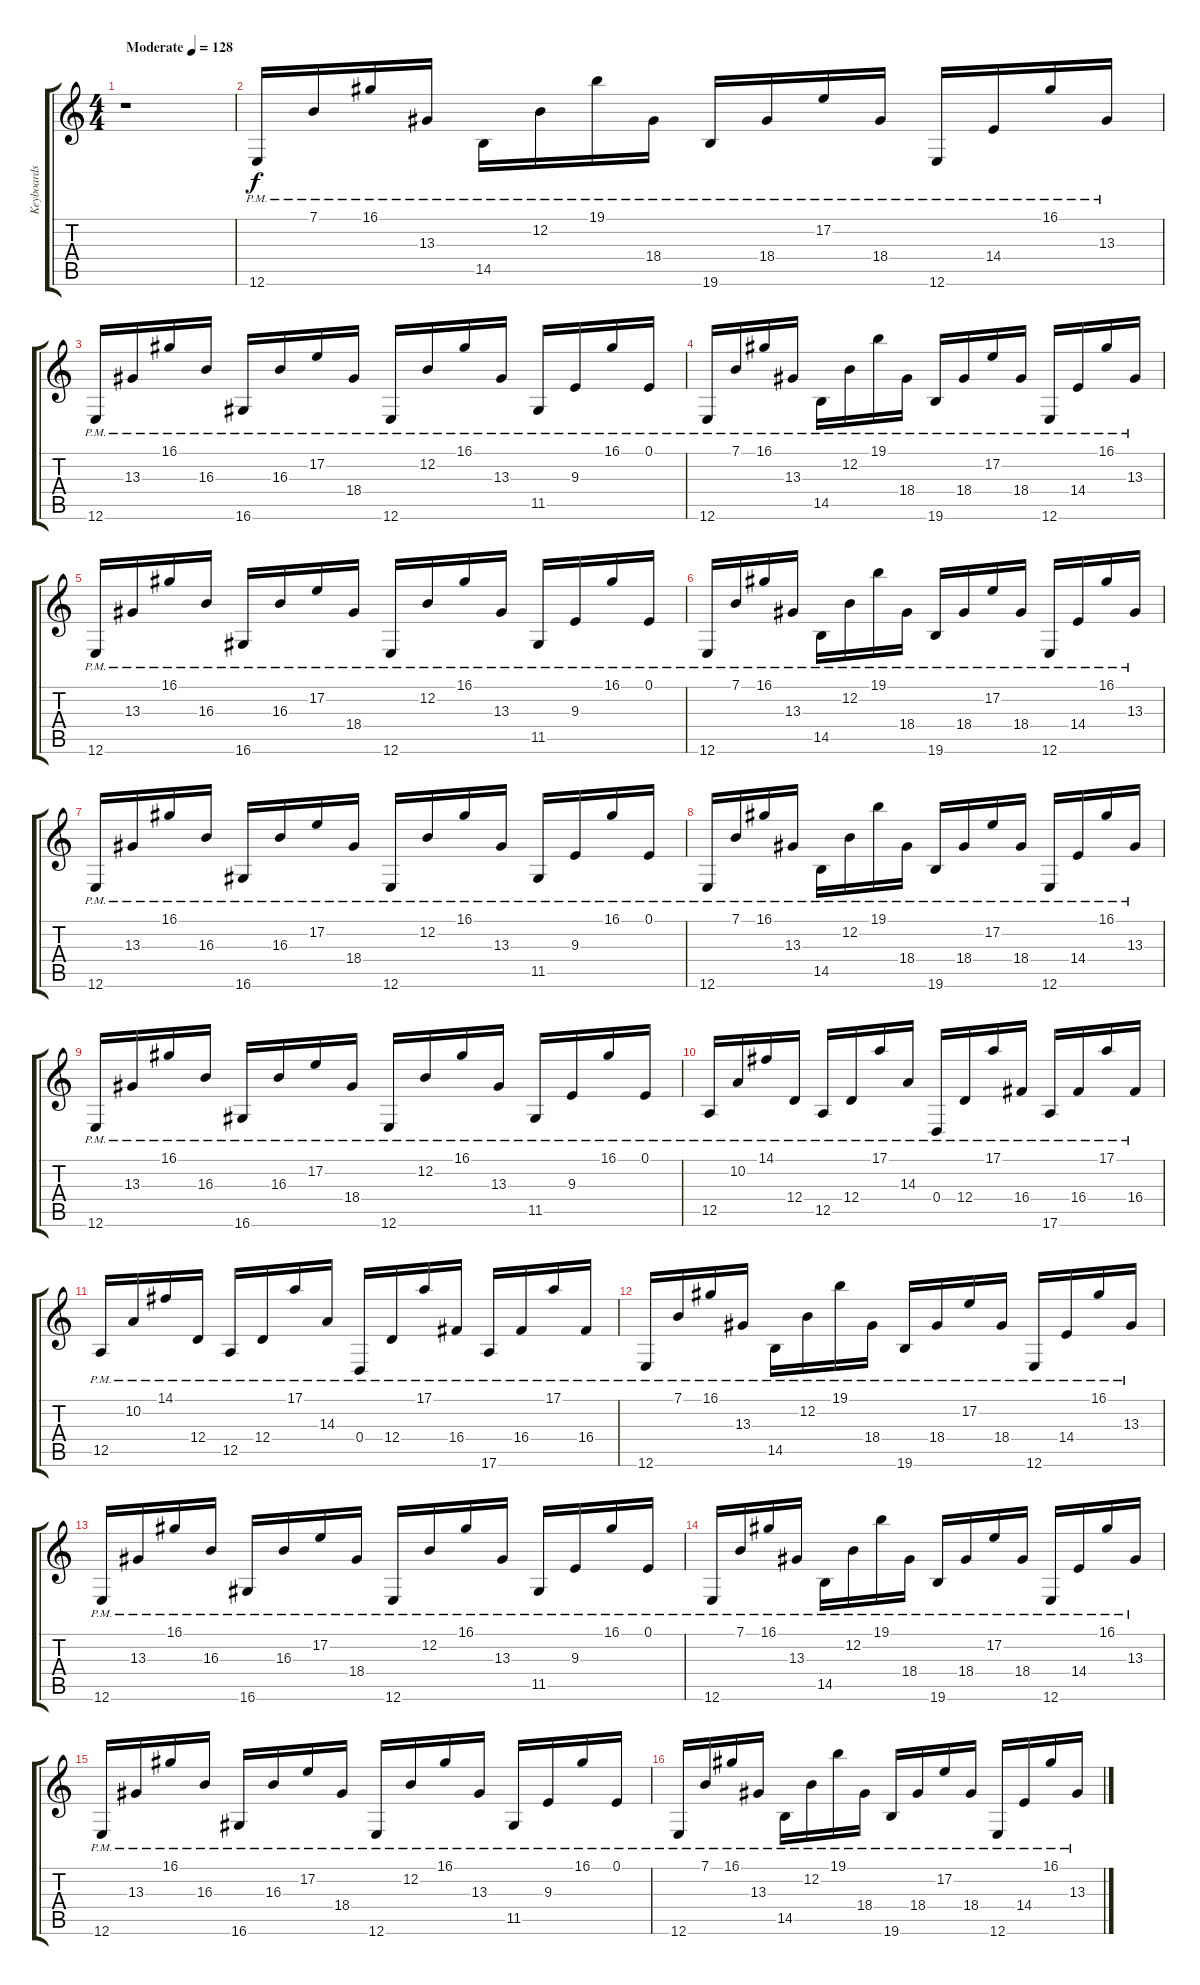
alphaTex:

\track ("Keyboards 1" "Keyboards ") {instrument lead1square}
\staff {score tabs}
\tuning (E4 B3 G3 D3 A2 E2) {hide}
\ts (4 4)
\tempo (128 "Moderate")
\clef g2
\ks c
r.1{dy f instrument lead1square} |
12.6{pm}.16 7.1{pm}.16 16.1{pm}.16 13.3{pm}.16 14.5{pm}.16 12.2{pm}.16 19.1{pm}.16 18.4{pm}.16 19.6{pm}.16 18.4{pm}.16 17.2{pm}.16 18.4{pm}.16 12.6{pm}.16 14.4{pm}.16 16.1{pm}.16 13.3{pm}.16 |
12.6{pm}.16 13.3{pm}.16 16.1{pm}.16 16.3{pm}.16 16.6{pm}.16 16.3{pm}.16 17.2{pm}.16 18.4{pm}.16 12.6{pm}.16 12.2{pm}.16 16.1{pm}.16 13.3{pm}.16 11.5{pm}.16 9.3{pm}.16 16.1{pm}.16 0.1{pm}.16 |
12.6{pm}.16 7.1{pm}.16 16.1{pm}.16 13.3{pm}.16 14.5{pm}.16 12.2{pm}.16 19.1{pm}.16 18.4{pm}.16 19.6{pm}.16 18.4{pm}.16 17.2{pm}.16 18.4{pm}.16 12.6{pm}.16 14.4{pm}.16 16.1{pm}.16 13.3{pm}.16 |
12.6{pm}.16 13.3{pm}.16 16.1{pm}.16 16.3{pm}.16 16.6{pm}.16 16.3{pm}.16 17.2{pm}.16 18.4{pm}.16 12.6{pm}.16 12.2{pm}.16 16.1{pm}.16 13.3{pm}.16 11.5{pm}.16 9.3{pm}.16 16.1{pm}.16 0.1{pm}.16 |
12.6{pm}.16 7.1{pm}.16 16.1{pm}.16 13.3{pm}.16 14.5{pm}.16 12.2{pm}.16 19.1{pm}.16 18.4{pm}.16 19.6{pm}.16 18.4{pm}.16 17.2{pm}.16 18.4{pm}.16 12.6{pm}.16 14.4{pm}.16 16.1{pm}.16 13.3{pm}.16 |
12.6{pm}.16 13.3{pm}.16 16.1{pm}.16 16.3{pm}.16 16.6{pm}.16 16.3{pm}.16 17.2{pm}.16 18.4{pm}.16 12.6{pm}.16 12.2{pm}.16 16.1{pm}.16 13.3{pm}.16 11.5{pm}.16 9.3{pm}.16 16.1{pm}.16 0.1{pm}.16 |
12.6{pm}.16 7.1{pm}.16 16.1{pm}.16 13.3{pm}.16 14.5{pm}.16 12.2{pm}.16 19.1{pm}.16 18.4{pm}.16 19.6{pm}.16 18.4{pm}.16 17.2{pm}.16 18.4{pm}.16 12.6{pm}.16 14.4{pm}.16 16.1{pm}.16 13.3{pm}.16 |
12.6{pm}.16 13.3{pm}.16 16.1{pm}.16 16.3{pm}.16 16.6{pm}.16 16.3{pm}.16 17.2{pm}.16 18.4{pm}.16 12.6{pm}.16 12.2{pm}.16 16.1{pm}.16 13.3{pm}.16 11.5{pm}.16 9.3{pm}.16 16.1{pm}.16 0.1{pm}.16 |
12.5{pm}.16 10.2{pm}.16 14.1{pm}.16 12.4{pm}.16 12.5{pm}.16 12.4{pm}.16 17.1{pm}.16 14.3{pm}.16 0.4{pm}.16 12.4{pm}.16 17.1{pm}.16 16.4{pm}.16 17.6{pm}.16 16.4{pm}.16 17.1{pm}.16 16.4{pm}.16 |
12.5{pm}.16 10.2{pm}.16 14.1{pm}.16 12.4{pm}.16 12.5{pm}.16 12.4{pm}.16 17.1{pm}.16 14.3{pm}.16 0.4{pm}.16 12.4{pm}.16 17.1{pm}.16 16.4{pm}.16 17.6{pm}.16 16.4{pm}.16 17.1{pm}.16 16.4{pm}.16 |
12.6{pm}.16 7.1{pm}.16 16.1{pm}.16 13.3{pm}.16 14.5{pm}.16 12.2{pm}.16 19.1{pm}.16 18.4{pm}.16 19.6{pm}.16 18.4{pm}.16 17.2{pm}.16 18.4{pm}.16 12.6{pm}.16 14.4{pm}.16 16.1{pm}.16 13.3{pm}.16 |
12.6{pm}.16 13.3{pm}.16 16.1{pm}.16 16.3{pm}.16 16.6{pm}.16 16.3{pm}.16 17.2{pm}.16 18.4{pm}.16 12.6{pm}.16 12.2{pm}.16 16.1{pm}.16 13.3{pm}.16 11.5{pm}.16 9.3{pm}.16 16.1{pm}.16 0.1{pm}.16 |
12.6{pm}.16 7.1{pm}.16 16.1{pm}.16 13.3{pm}.16 14.5{pm}.16 12.2{pm}.16 19.1{pm}.16 18.4{pm}.16 19.6{pm}.16 18.4{pm}.16 17.2{pm}.16 18.4{pm}.16 12.6{pm}.16 14.4{pm}.16 16.1{pm}.16 13.3{pm}.16 |
12.6{pm}.16 13.3{pm}.16 16.1{pm}.16 16.3{pm}.16 16.6{pm}.16 16.3{pm}.16 17.2{pm}.16 18.4{pm}.16 12.6{pm}.16 12.2{pm}.16 16.1{pm}.16 13.3{pm}.16 11.5{pm}.16 9.3{pm}.16 16.1{pm}.16 0.1{pm}.16 |
12.6{pm}.16 7.1{pm}.16 16.1{pm}.16 13.3{pm}.16 14.5{pm}.16 12.2{pm}.16 19.1{pm}.16 18.4{pm}.16 19.6{pm}.16 18.4{pm}.16 17.2{pm}.16 18.4{pm}.16 12.6{pm}.16 14.4{pm}.16 16.1{pm}.16 13.3{pm}.16
